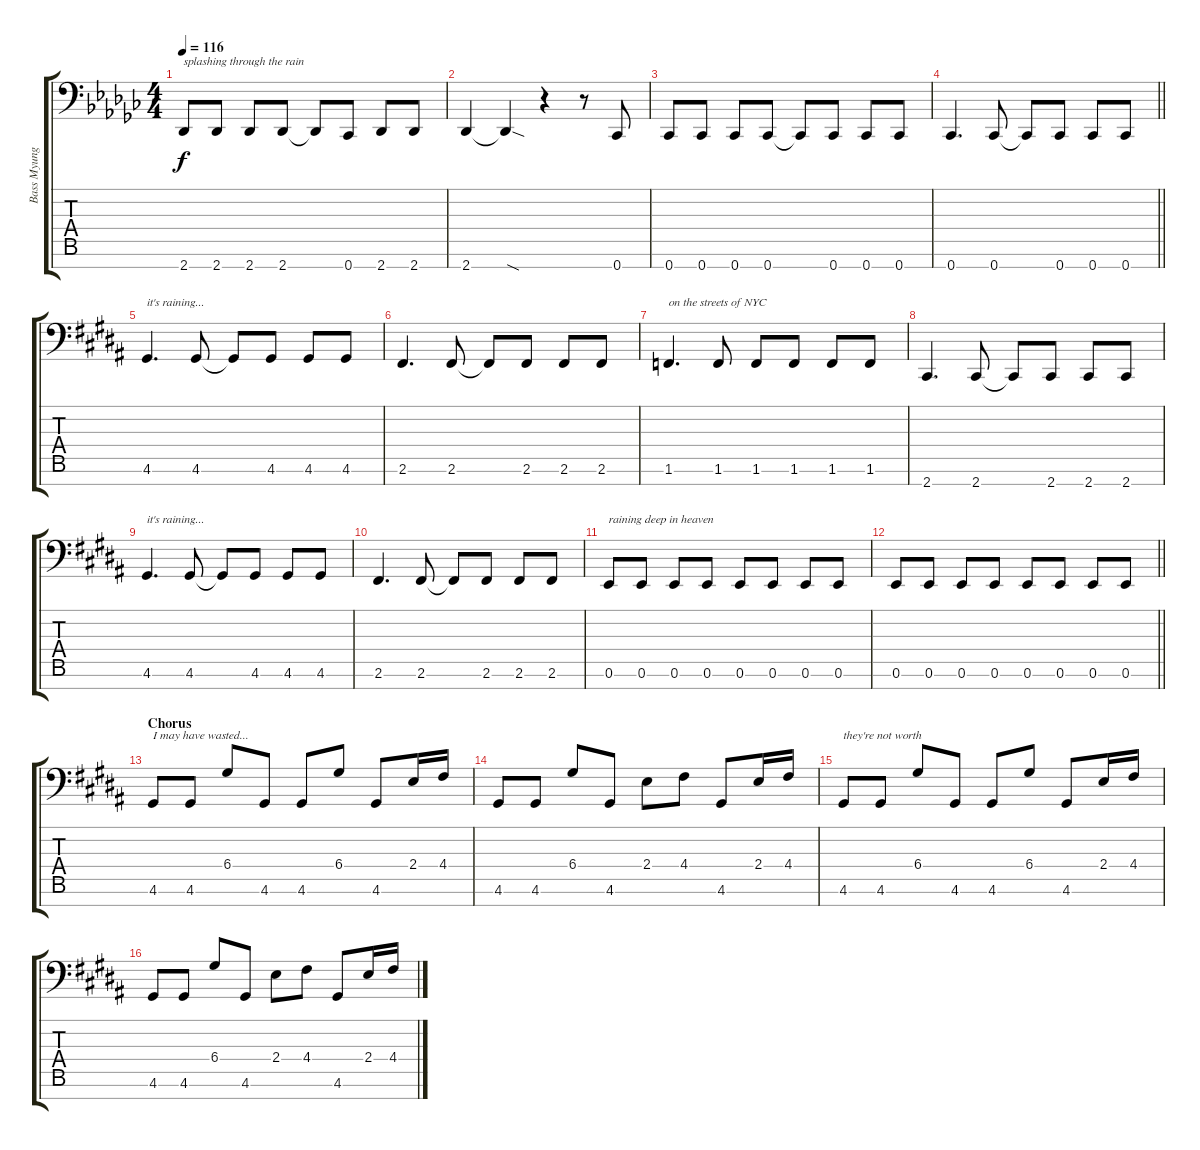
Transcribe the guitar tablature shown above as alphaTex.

\track ("Bass Myung" "Bass Myung") {instrument electricbassfinger}
\staff {score tabs}
\tuning (E3 B2 G2 D2 A1 E1 B0) {hide}
\ts (4 4)
\tempo 116
\clef f4
\ks gb
2.7.8{txt "splashing through the rain" dy f} 2.7.8 2.7.8 2.7.8 2.7{t}.8 0.7.8 2.7.8 2.7.8 |
2.7.4 2.7{sod t}.4 r.4 r.8 0.7.8 |
0.7.8 0.7.8 0.7.8 0.7.8 0.7{t}.8 0.7.8 0.7.8 0.7.8 |
\barLineRight lightlight
0.7.4{d} 0.7.8 0.7{t}.8 0.7.8 0.7.8 0.7.8 |
\ks b
4.6.4{d txt "it's raining..."} 4.6.8 4.6{t}.8 4.6.8 4.6.8 4.6.8 |
\ks g#minor
2.6.4{d} 2.6.8 2.6{t}.8 2.6.8 2.6.8 2.6.8 |
1.6.4{d txt "on the streets of NYC"} 1.6.8 1.6.8 1.6.8 1.6.8 1.6.8 |
2.7.4{d} 2.7.8 2.7{t}.8 2.7.8 2.7.8 2.7.8 |
\ks b
4.6.4{d txt "it's raining..."} 4.6.8 4.6{t}.8 4.6.8 4.6.8 4.6.8 |
\ks g#minor
2.6.4{d} 2.6.8 2.6{t}.8 2.6.8 2.6.8 2.6.8 |
0.6.8{txt "raining deep in heaven"} 0.6.8 0.6.8 0.6.8 0.6.8 0.6.8 0.6.8 0.6.8 |
\barLineRight lightlight
\ks b
0.6.8 0.6.8 0.6.8 0.6.8 0.6.8 0.6.8 0.6.8 0.6.8 |
\section ("" "Chorus")
\ks g#minor
4.6.8{txt "I may have wasted..."} 4.6.8 6.4.8 4.6.8 4.6.8 6.4.8 4.6.8 2.4.16 4.4.16 |
4.6.8 4.6.8 6.4.8 4.6.8 2.4.8 4.4.8 4.6.8 2.4.16 4.4.16 |
\ks b
4.6.8{txt "they're not worth"} 4.6.8 6.4.8 4.6.8 4.6.8 6.4.8 4.6.8 2.4.16 4.4.16 |
\ks g#minor
4.6.8 4.6.8 6.4.8 4.6.8 2.4.8 4.4.8 4.6.8 2.4.16 4.4.16
